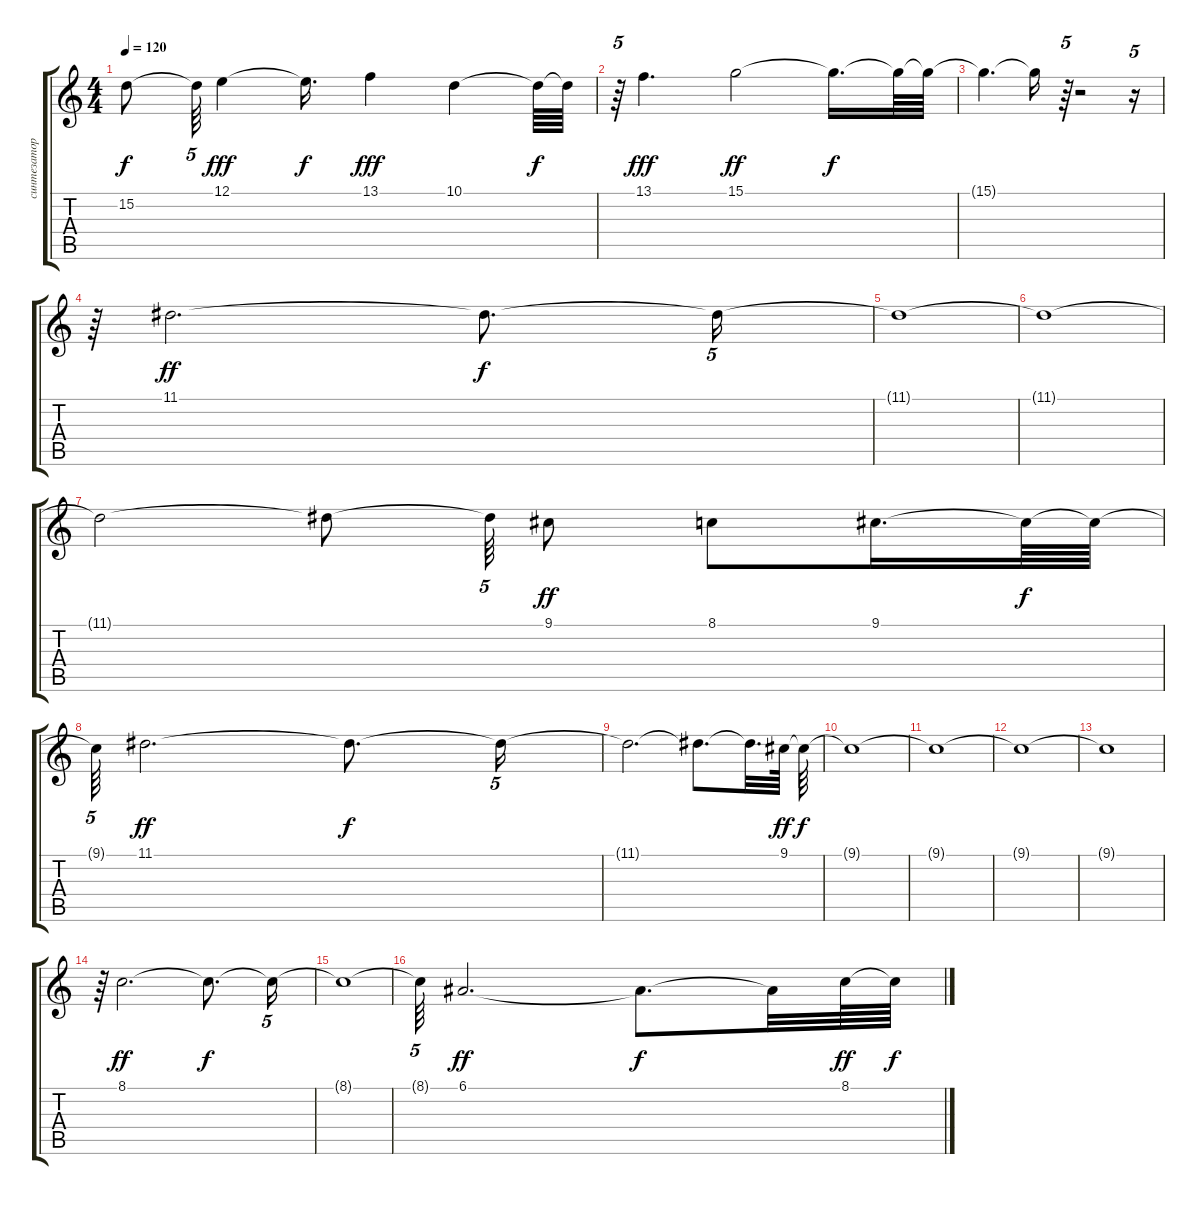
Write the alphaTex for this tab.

\track ("синтезатор" "синтезатор") {instrument stringensemble1}
\staff {score tabs}
\tuning (E4 B3 G3 D3 A2 E2) {hide}
\ts (4 4)
\tempo 120
\clef g2
\ks c
15.2{t}.8{dy f} 15.2{t}.64{tu (5 4)} 12.1.4{dy fff} 12.1{t}.16{d dy f} 13.1.4{dy fff} 10.1.4 10.1{t}.64{dy f} 10.1{t}.64 |
r.64{tu (5 4)} 13.1.4{d dy fff} 15.1.2{dy ff} 15.1{t}.16{d dy f} 15.1{t}.64 15.1{t}.64 |
15.1{t}.4{d} 15.1{t}.16 r.64{tu (5 4)} r.2 r.16{tu (5 4)} |
r.64{tu (5 4)} 11.1.2{d dy ff} 11.1{t}.8{d dy f} 11.1{t}.16{tu (5 4)} |
11.1{t}.1 |
11.1{t}.1 |
11.1{t}.2 11.1{t}.8 11.1{t}.64{tu (5 4)} 9.1.8{dy ff} 8.1.8 9.1.16{d} 9.1{t}.64{dy f} 9.1{t}.64 |
9.1{t}.64{tu (5 4)} 11.1.2{d dy ff} 11.1{t}.8{d dy f} 11.1{t}.16{tu (5 4)} |
11.1{t}.2{d} 11.1{t}.8{d} 11.1{t}.32{d} 9.1.64{dy ff} 9.1{t}.64{dy f} |
9.1{t}.1 |
9.1{t}.1 |
9.1{t}.1 |
9.1{t}.1 |
r.64{tu (5 4)} 8.1.2{d dy ff} 8.1{t}.8{d dy f} 8.1{t}.16{tu (5 4)} |
8.1{t}.1 |
8.1{t}.64{tu (5 4)} 6.1.2{d dy ff} 6.1{t}.8{d dy f} 6.1{t}.32 8.1.64{dy ff} 8.1{t}.64{dy f}
